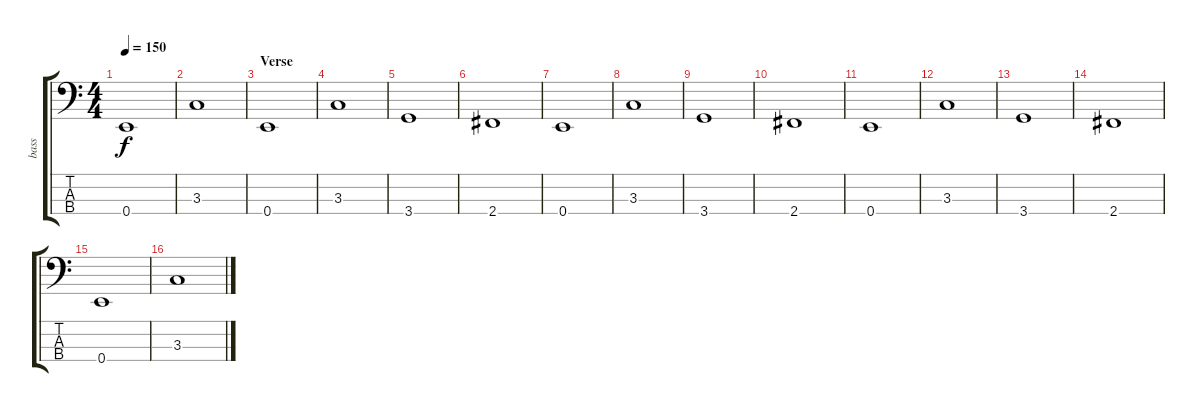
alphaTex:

\track ("bass" "bass") {instrument electricbassfinger}
\staff {score tabs}
\tuning (G2 D2 A1 E1) {hide}
\ts (4 4)
\tempo 150
\clef f4
\ks c
0.4.1{dy f} |
3.3.1 |
\section ("" "Verse")
0.4.1 |
3.3.1 |
3.4.1 |
2.4.1 |
0.4.1 |
3.3.1 |
3.4.1 |
2.4.1 |
0.4.1 |
3.3.1 |
3.4.1 |
2.4.1 |
0.4.1 |
3.3.1
